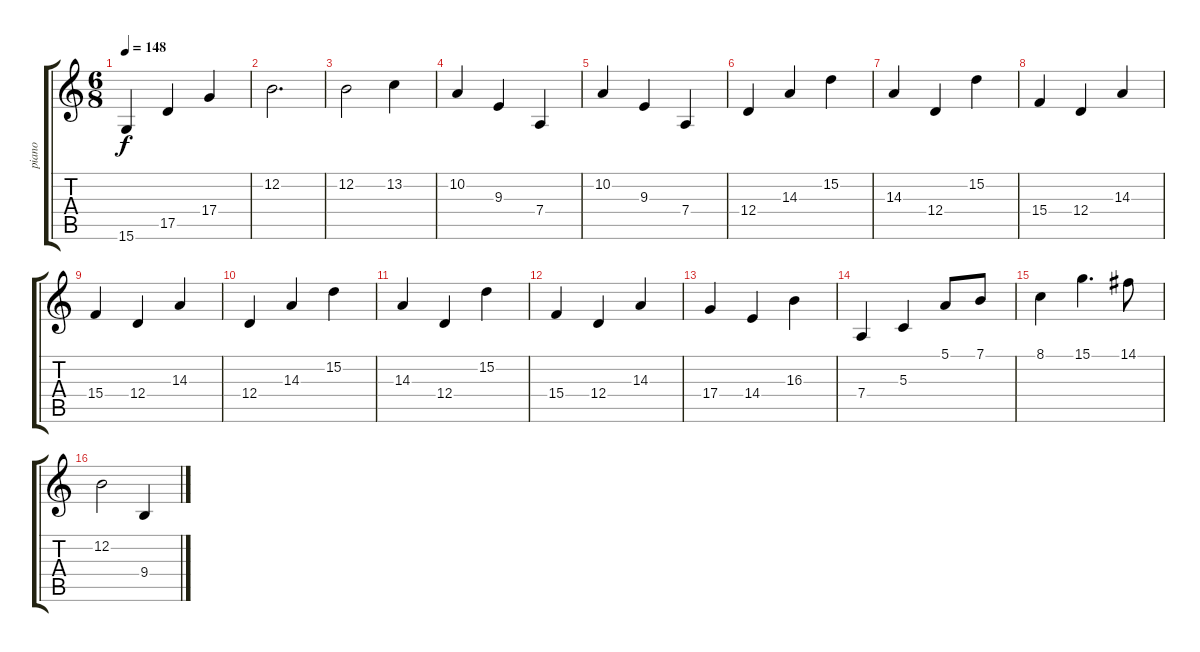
\track ("piano" "piano") {instrument acousticgrandpiano}
\staff {score tabs}
\tuning (E4 B3 G3 D3 A2 E2) {hide}
\ts (6 8)
\tempo 148
\clef g2
\ks c
15.6.4{dy f} 17.5.4 17.4.4 |
12.2.2{d} |
12.2.2 13.2.4 |
10.2.4 9.3.4 7.4.4 |
10.2.4 9.3.4 7.4.4 |
12.4.4 14.3.4 15.2.4 |
14.3.4 12.4.4 15.2.4 |
15.4.4 12.4.4 14.3.4 |
15.4.4 12.4.4 14.3.4 |
12.4.4 14.3.4 15.2.4 |
14.3.4 12.4.4 15.2.4 |
15.4.4 12.4.4 14.3.4 |
17.4.4 14.4.4 16.3.4 |
7.4.4 5.3.4 5.1.8 7.1.8 |
8.1.4 15.1.4{d} 14.1.8 |
12.2.2 9.4.4
